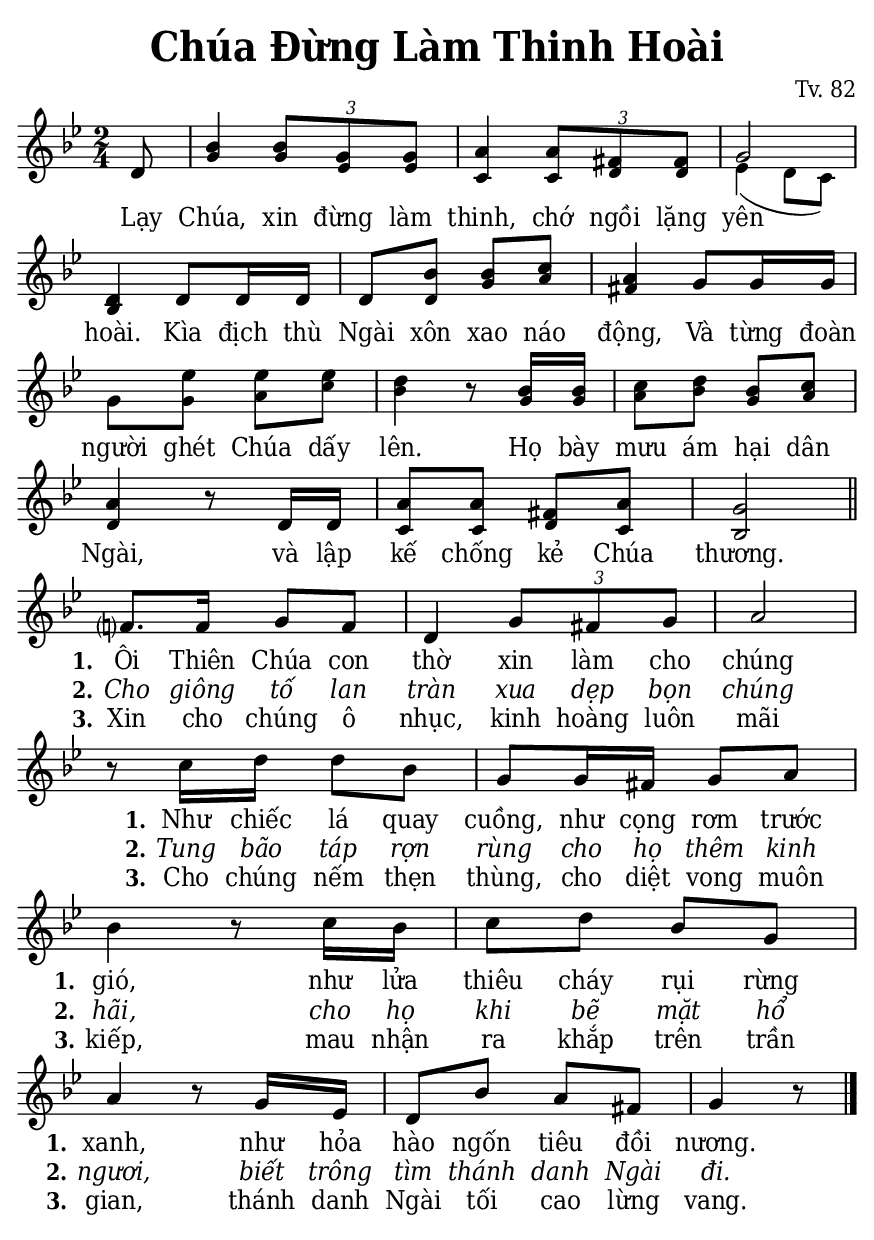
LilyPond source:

% Cài đặt chung\
\version "2.22.1"
\include "english.ly"

\header {
  title = \markup { \fontsize #1 "Chúa Đừng Làm Thinh Hoài" }
  composer = "Tv. 82"
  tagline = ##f
}

% Nhạc phiên khúc
nhacPhienKhucSop = \relative c' {
  \partial 8 d8 |
  bf'4 \tuplet 3/2 { bf8 g g } |
  a4 \tuplet 3/2 { a8 fs fs } |
  g2 |
  d4 d8 d16 d |
  d8 bf' bf c |
  a4 g8 g16 g |
  g8 ef' ef ef |
  d4 r8 bf16 bf |
  c8 d bf c |
  a4 r8 d,16 d |
  a'8 a fs a |
  g2 \bar "||"
  
  f!?8. f16 g8 f |
  d4 \tuplet 3/2 { g8 fs g } |
  a2 |
  r8 c16 d d8 bf |
  g g16 fs g8 a |
  bf4 r8 c16 bf |
  c8 d bf g |
  a4 r8 g16 ef |
  d8 bf' a fs |
  g4 r8 \bar "|."
}

nhacPhienKhucAlto = \relative c' {
  d8 |
  g4 \tuplet 3/2 { g8 ef ef } |
  c4 \tuplet 3/2 { c8 d d } |
  ef4 (d8 c) |
  bf4 d8 d16 d |
  d8 d g a |
  fs4 g8 g16 g |
  g8 g a c |
  bf4 r8 g16 g |
  a8 bf g a |
  d,4 r8 d16 d |
  c8 c d c |
  bf2
}

% Lời phiên khúc
loiPhienKhucSop = \lyrics {
  %\set stanza = "ĐK:"
  Lạy Chúa, xin đừng làm thinh,
  chớ ngồi lặng yên hoài.
  Kìa địch thù Ngài xôn xao náo động,
  Và từng đoàn người ghét Chúa dấy lên.
  Họ bày mưu ám hại dân Ngài,
  và lập kế chống kẻ Chúa thương.
  <<
    {
      \set stanza = "1."
      Ôi Thiên Chúa con thờ xin làm cho chúng
      Như chiếc lá quay cuồng,
      như cọng rơm trước gió,
      như lửa thiêu cháy rụi rừng xanh,
      như hỏa hào ngốn tiêu đồi nương.
    }
    \new Lyrics {
	    \set associatedVoice = "beSop"
	    \set stanza = "2."
      \override Lyrics.LyricText.font-shape = #'italic
	    Cho giông tố lan tràn xua dẹp bọn chúng
	    Tung bão táp rợn rùng cho họ thêm kinh hãi,
	    cho họ khi bẽ mặt hổ ngươi,
	    biết trông tìm thánh danh Ngài đi.
    }
    \new Lyrics {
	    \set associatedVoice = "beSop"
	    \set stanza = "3."
	    Xin cho chúng ô nhục, kinh hoàng luôn mãi
	    Cho chúng nếm thẹn thùng,
	    cho diệt vong muôn kiếp,
	    mau nhận ra khắp trên trần gian,
	    thánh danh Ngài tối cao lừng vang.
    }
  >>
}

% Dàn trang
\paper {
  #(set-paper-size "a5")
  top-margin = 3\mm
  bottom-margin = 3\mm
  left-margin = 3\mm
  right-margin = 3\mm
  indent = #0
  #(define fonts
	 (make-pango-font-tree "Deja Vu Serif Condensed"
	 		       "Deja Vu Serif Condensed"
			       "Deja Vu Serif Condensed"
			       (/ 20 20)))
  print-page-number = ##f
  page-count = #1
}

TongNhip = {
  \key bf \major \time 2/4
  \set Timing.beamExceptions = #'()
  \set Timing.baseMoment = #(ly:make-moment 1/4)
}

% mã nguồn cho những chức năng chưa hỗ trợ trong phiên bản lilypond hiện tại
% cung cấp bởi cộng đồng lilypond khi gửi email đến lilypond-user@gnu.org
% Đổi kích thước nốt cho bè phụ
notBePhu =
#(define-music-function (font-size music) (number? ly:music?)
   (for-some-music
     (lambda (m)
       (if (music-is-of-type? m 'rhythmic-event)
           (begin
             (set! (ly:music-property m 'tweaks)
                   (cons `(font-size . ,font-size)
                         (ly:music-property m 'tweaks)))
             #t)
           #f))
     music)
   music)

% in số phiên khúc trên mỗi dòng
#(define (add-grob-definition grob-name grob-entry)
    (set! all-grob-descriptions
          (cons ((@@ (lily) completize-grob-entry)
                 (cons grob-name grob-entry))
                all-grob-descriptions)))

#(add-grob-definition
   'StanzaNumberSpanner
   `((direction . ,LEFT)
     (font-series . bold)
     (padding . 1)
     (side-axis . ,X)
     (stencil . ,ly:text-interface::print)
     (X-offset . ,ly:side-position-interface::x-aligned-side)
     (Y-extent . ,grob::always-Y-extent-from-stencil)
     (meta . ((class . Spanner)
              (interfaces . (font-interface
                             side-position-interface
                             stanza-number-interface
                             text-interface))))))

\layout {
   \context {
     \Global
     \grobdescriptions #all-grob-descriptions
   }
   \context {
     \Score
     \remove Stanza_number_align_engraver
     \consists
       #(lambda (context)
          (let ((texts '())
                (syllables '()))
            (make-engraver
             (acknowledgers
              ((stanza-number-interface engraver grob source-engraver)
                 (set! texts (cons grob texts)))
              ((lyric-syllable-interface engraver grob source-engraver)
                 (set! syllables (cons grob syllables))))
             ((stop-translation-timestep engraver)
                (for-each
                 (lambda (text)
                   (for-each
                    (lambda (syllable)
                      (ly:pointer-group-interface::add-grob text
'side-support-elements syllable))
                    syllables))
                 texts)
                (set! syllables '())))))
   }
   \context {
     \Lyrics
     \remove Stanza_number_engraver
     \consists
       #(lambda (context)
          (let ((text #f)
                (last-stanza #f))
            (make-engraver
             ((process-music engraver)
                (let ((stanza (ly:context-property context 'stanza #f)))
                  (if (and stanza (not (equal? stanza last-stanza)))
                      (let ((column (ly:context-property context
'currentCommandColumn)))
                        (set! last-stanza stanza)
                        (if text
                            (ly:spanner-set-bound! text RIGHT column))

                        (set! text (ly:engraver-make-grob engraver
'StanzaNumberSpanner '()))
                        (ly:grob-set-property! text 'text stanza)
                        (ly:spanner-set-bound! text LEFT column)))))
             ((finalize engraver)
                (if text
                    (let ((column (ly:context-property context
'currentCommandColumn)))
                      (ly:spanner-set-bound! text RIGHT column)))))))
     \override StanzaNumberSpanner.horizon-padding = 10000
   }
}
% kết thúc mã nguồn

\score {
  \new ChoirStaff <<
    \new Staff \with {
        \consists "Merge_rests_engraver"
        printPartCombineTexts = ##f
      }
      <<
      \new Voice \TongNhip \partCombine 
        \nhacPhienKhucSop
        \notBePhu -1 { \nhacPhienKhucAlto }
      \new NullVoice = beSop \nhacPhienKhucSop
      \new Lyrics \lyricsto beSop \loiPhienKhucSop
      >>
  >>
  \layout {
    \override Lyrics.LyricSpace.minimum-distance = #1.5
    \override Score.BarNumber.break-visibility = ##(#f #f #f)
    \override Score.SpacingSpanner.uniform-stretching = ##t
  } 
}
